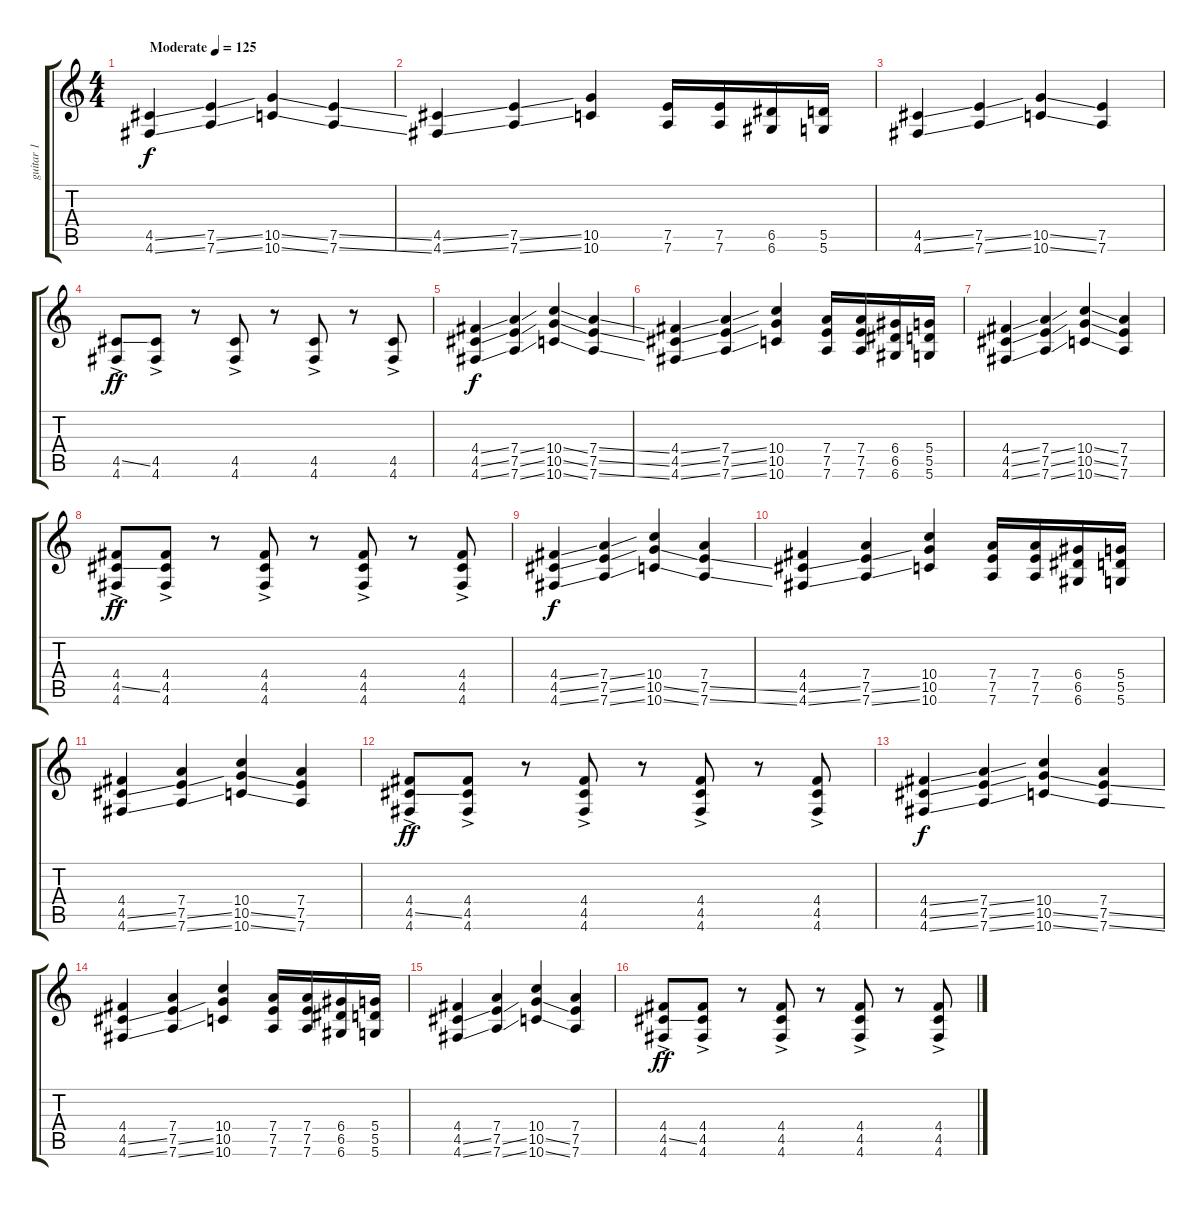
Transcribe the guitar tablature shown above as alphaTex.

\track ("guitar 1" "guitar 1") {instrument distortionguitar}
\staff {score tabs}
\tuning (E4 B3 G3 D3 A2 D2) {hide}
\ts (4 4)
\tempo (125 "Moderate")
\clef g2
\ks c
(4.5{ss} 4.6{ss}).4{dy f balance 8 instrument distortionguitar} (7.5{ss} 7.6{ss}).4 (10.5{ss} 10.6{ss}).4 (7.5{ss} 7.6{ss}).4 |
(4.5{ss} 4.6{ss}).4 (7.5{ss} 7.6{ss}).4 (10.5 10.6).4 (7.5 7.6).16 (7.5 7.6).16 (6.5 6.6).16 (5.5 5.6).16 |
(4.5{ss} 4.6{ss}).4 (7.5{ss} 7.6{ss}).4 (10.5{ss} 10.6{ss}).4 (7.5 7.6).4 |
(4.5{ss ac} 4.6{ac}).8{dy ff} (4.5{ac} 4.6{ac}).8 r.8 (4.5{ac} 4.6{ac}).8 r.8 (4.5{ac} 4.6{ac}).8 r.8 (4.5{ac} 4.6{ac}).8 |
(4.4{ss} 4.5{ss} 4.6{ss}).4{dy f balance 0} (7.4{ss} 7.5{ss} 7.6{ss}).4 (10.4{ss} 10.5{ss} 10.6{ss}).4 (7.4{ss} 7.5{ss} 7.6{ss}).4 |
(4.4{ss} 4.5{ss} 4.6{ss}).4 (7.4{ss} 7.5{ss} 7.6{ss}).4 (10.4 10.5 10.6).4 (7.4 7.5 7.6).16 (7.4 7.5 7.6).16 (6.4 6.5 6.6).16 (5.4 5.5 5.6).16 |
(4.4{ss} 4.5{ss} 4.6{ss}).4 (7.4{ss} 7.5{ss} 7.6{ss}).4 (10.4{ss} 10.5{ss} 10.6{ss}).4 (7.4 7.5 7.6).4 |
(4.4 4.5{ss ac} 4.6{ac}).8{dy ff} (4.4 4.5{ac} 4.6{ac}).8 r.8 (4.4 4.5{ac} 4.6{ac}).8 r.8 (4.4 4.5{ac} 4.6{ac}).8 r.8 (4.4 4.5{ac} 4.6{ac}).8 |
(4.4{ss} 4.5{ss} 4.6{ss}).4{dy f} (7.4{ss} 7.5{ss} 7.6{ss}).4 (10.4 10.5{ss} 10.6{ss}).4 (7.4 7.5{ss} 7.6{ss}).4 |
(4.4 4.5{ss} 4.6{ss}).4 (7.4 7.5{ss} 7.6{ss}).4 (10.4 10.5 10.6).4 (7.4 7.5 7.6).16 (7.4 7.5 7.6).16 (6.4 6.5 6.6).16 (5.4 5.5 5.6).16 |
(4.4 4.5{ss} 4.6{ss}).4 (7.4 7.5{ss} 7.6{ss}).4 (10.4 10.5{ss} 10.6{ss}).4 (7.4 7.5 7.6).4 |
(4.4 4.5{ss ac} 4.6{ac}).8{dy ff} (4.4 4.5{ac} 4.6{ac}).8 r.8 (4.4 4.5{ac} 4.6{ac}).8 r.8 (4.4 4.5{ac} 4.6{ac}).8 r.8 (4.4 4.5{ac} 4.6{ac}).8 |
(4.4{ss} 4.5{ss} 4.6{ss}).4{dy f} (7.4{ss} 7.5{ss} 7.6{ss}).4 (10.4 10.5{ss} 10.6{ss}).4 (7.4 7.5{ss} 7.6{ss}).4 |
(4.4 4.5{ss} 4.6{ss}).4 (7.4 7.5{ss} 7.6{ss}).4 (10.4 10.5 10.6).4 (7.4 7.5 7.6).16 (7.4 7.5 7.6).16 (6.4 6.5 6.6).16 (5.4 5.5 5.6).16 |
(4.4 4.5{ss} 4.6{ss}).4 (7.4 7.5{ss} 7.6{ss}).4 (10.4 10.5{ss} 10.6{ss}).4 (7.4 7.5 7.6).4 |
(4.4 4.5{ss ac} 4.6{ac}).8{dy ff} (4.4 4.5{ac} 4.6{ac}).8 r.8 (4.4 4.5{ac} 4.6{ac}).8 r.8 (4.4 4.5{ac} 4.6{ac}).8 r.8 (4.4 4.5{ac} 4.6{ac}).8
